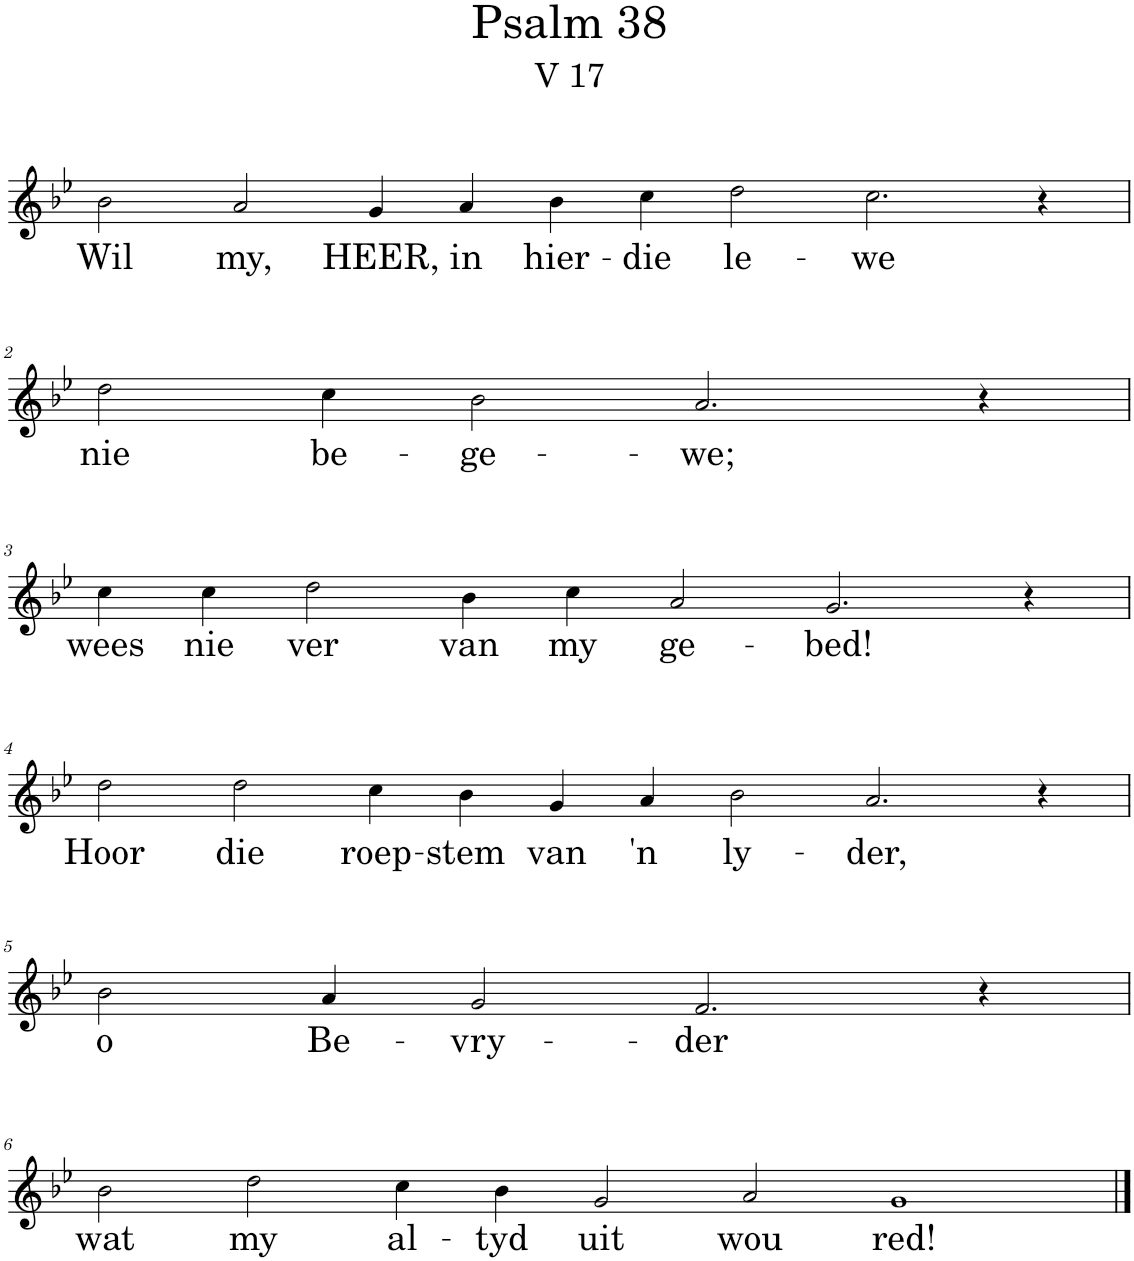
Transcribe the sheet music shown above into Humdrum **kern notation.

**kern	**text
*part1	*part1
*staff1	*staff1
*I"Pipe Organ	*
*I'Org.	*
*clefG2	*
*k[b-e-]	*
*M14/4	*
=1	=1
!	!LO:LY:b
2b-\	Wil
!	!LO:LY:b
2a/	my,
!	!LO:LY:b
4g/	HEER,
!	!LO:LY:b
4a/	in
!	!LO:LY:b
4b-\	hier-
!	!LO:LY:b
4cc\	-die
!	!LO:LY:b
2dd\	le-
!	!LO:LY:b
2.cc\	-we
4r	.
!!LO:LB:g=z
=2	=2
*M9/4	*
!	!LO:LY:b
2dd\	nie
!	!LO:LY:b
4cc\	be-
!	!LO:LY:b
2b-\	-ge-
!	!LO:LY:b
2.a/	-we;
4r	.
!!LO:LB:g=z
=3	=3
*M12/4	*
!	!LO:LY:b
4cc\	wees
!	!LO:LY:b
4cc\	nie
!	!LO:LY:b
2dd\	ver
!	!LO:LY:b
4b-\	van
!	!LO:LY:b
4cc\	my
!	!LO:LY:b
2a/	ge-
!	!LO:LY:b
2.g/	-bed!
4r	.
!!LO:LB:g=z
=4	=4
*M14/4	*
!	!LO:LY:b
2dd\	Hoor
!	!LO:LY:b
2dd\	die
!	!LO:LY:b
4cc\	roep-
!	!LO:LY:b
4b-\	-stem
!	!LO:LY:b
4g/	van
!	!LO:LY:b
4a/	'n
!	!LO:LY:b
2b-\	ly-
!	!LO:LY:b
2.a/	-der,
4r	.
!!LO:LB:g=z
=5	=5
*M9/4	*
!	!LO:LY:b
2b-\	o
!	!LO:LY:b
4a/	Be-
!	!LO:LY:b
2g/	-vry-
!	!LO:LY:b
2.f/	-der
4r	.
!!LO:LB:g=z
=6	=6
*M14/4	*
!	!LO:LY:b
2b-\	wat
!	!LO:LY:b
2dd\	my
!	!LO:LY:b
4cc\	al-
!	!LO:LY:b
4b-\	-tyd
!	!LO:LY:b
2g/	uit
!	!LO:LY:b
2a/	wou
!	!LO:LY:b
1g	red!
==	==
*-	*-
